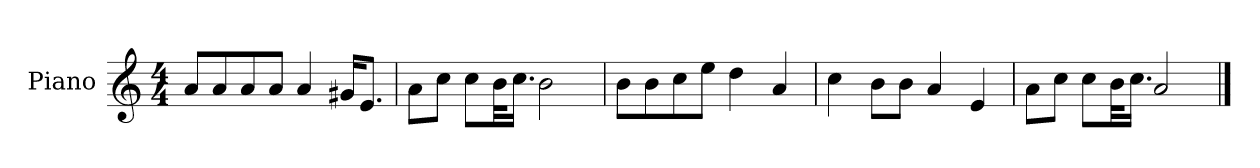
**kern
*part1
*staff1
*I"Piano
*I'P-no
*clefG2
*k[]
*M4/4
*MM90
=1
8a/L
8a/
8a/
8a/J
4a/
16g#X/KL
8.e/J
=2
8a\L
8cc\J
8cc\L
32b\KL
16.cc\JJ
2b\
=3
8b\L
8b\
8cc\
8ee\J
4dd\
4a/
=4
4cc\
8b\L
8b\J
4a/
4e/
=5
8a\L
8cc\J
8cc\L
32b\KL
16.cc\JJ
2a/
==
*-
